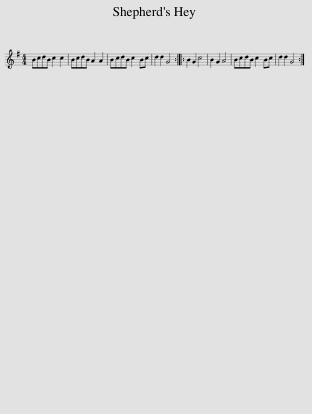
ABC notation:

X:1
L:1/8
M:4/4
I:linebreak $
K:G
V:1 treble
V:1
 BcdB c2 c2 | BcdB A2 A2 | BcdB c2 Bc | d2 d2 G4 :: B2 G2 c4 | %5
 B2 G2 A4 | BcdB c2 Bc | d2 d2 G4 :| %8
